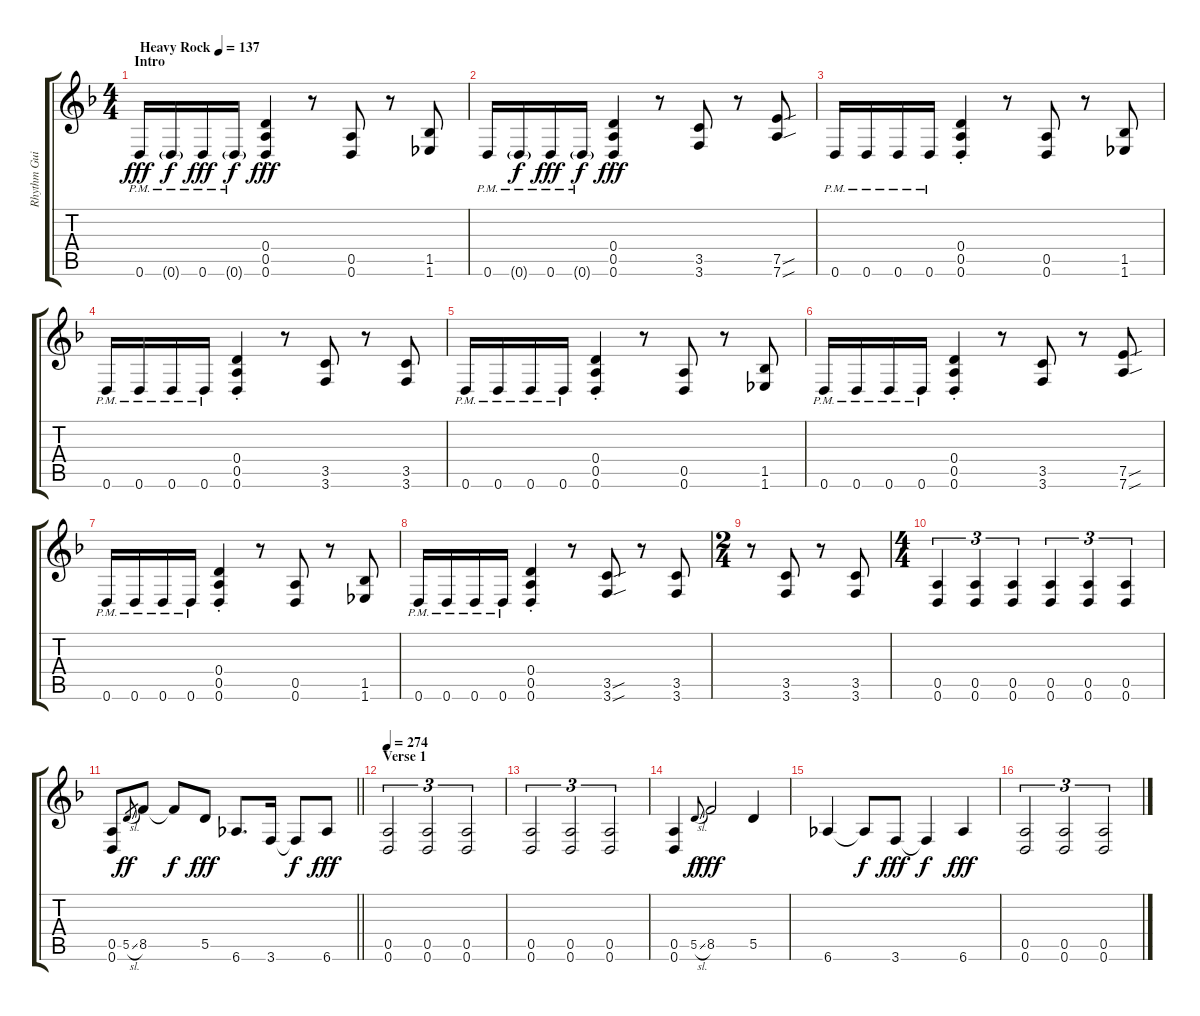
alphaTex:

\track ("Rhythm Guitar - left" "Rhythm Gui") {instrument distortionguitar}
\staff {score tabs}
\tuning (E4 B3 G3 D3 A2 D2) {hide}
\ts (4 4)
\section ("" "Intro")
\tempo (137 "Heavy Rock")
\clef g2
\ks dminor
0.6{pm}.16{dy fff volume 12 instrument distortionguitar} 0.6{g pm}.16{dy f} 0.6{pm}.16{dy fff} 0.6{g pm}.16{dy f} (0.4{st} 0.5{st} 0.6{st}).4{dy fff volume 9} r.8 (0.5 0.6).8 r.8 (1.5 1.6).8 |
0.6{pm}.16{volume 12} 0.6{g pm}.16{dy f} 0.6{pm}.16{dy fff} 0.6{g pm}.16{dy f} (0.4{st} 0.5{st} 0.6{st}).4{dy fff volume 9} r.8 (3.5 3.6).8 r.8 (7.5{sou} 7.6{sou}).8 |
0.6{pm}.16 0.6{pm}.16 0.6{pm}.16 0.6{pm}.16 (0.4{st} 0.5{st} 0.6{st}).4 r.8 (0.5 0.6).8 r.8 (1.5 1.6).8 |
0.6{pm}.16 0.6{pm}.16 0.6{pm}.16 0.6{pm}.16 (0.4{st} 0.5{st} 0.6{st}).4 r.8 (3.5 3.6).8 r.8 (3.5 3.6).8 |
0.6{pm}.16 0.6{pm}.16 0.6{pm}.16 0.6{pm}.16 (0.4{st} 0.5{st} 0.6{st}).4 r.8 (0.5 0.6).8 r.8 (1.5 1.6).8 |
0.6{pm}.16 0.6{pm}.16 0.6{pm}.16 0.6{pm}.16 (0.4{st} 0.5{st} 0.6{st}).4 r.8 (3.5 3.6).8 r.8 (7.5{sou} 7.6{sou}).8 |
0.6{pm}.16 0.6{pm}.16 0.6{pm}.16 0.6{pm}.16 (0.4{st} 0.5{st} 0.6{st}).4 r.8 (0.5 0.6).8 r.8 (1.5 1.6).8 |
0.6{pm}.16 0.6{pm}.16 0.6{pm}.16 0.6{pm}.16 (0.4{st} 0.5{st} 0.6{st}).4 r.8 (3.5{sou} 3.6{sou}).8 r.8 (3.5 3.6).8 |
\ts (2 4)
r.8 (3.5 3.6).8 r.8 (3.5 3.6).8 |
\ts (4 4)
(0.5 0.6).4{tu (3 2)} (0.5 0.6).4{tu (3 2)} (0.5 0.6).4{tu (3 2)} (0.5 0.6).4{tu (3 2)} (0.5 0.6).4{tu (3 2)} (0.5 0.6).4{tu (3 2)} |
\barLineRight lightlight
(0.5 0.6).8 5.5{sl}.8{gr dy ff} 8.5.8 8.5{t}.8{dy f} 5.5.8{dy fff} 6.6.8{d} 3.6.16 3.6{t}.8{dy f} 6.6.8{dy fff} |
\section ("" "Verse 1")
\tempo 274
(0.5 0.6).2{tu (3 2)} (0.5 0.6).2{tu (3 2)} (0.5 0.6).2{tu (3 2)} |
(0.5 0.6).2{tu (3 2)} (0.5 0.6).2{tu (3 2)} (0.5 0.6).2{tu (3 2)} |
(0.5 0.6).4 5.5{sl}.8{gr onbeat dy f} 8.5.2{dy fff} 5.5.4 |
6.6.4 6.6{t}.8{dy f} 3.6.8{dy fff} 3.6{t}.4{dy f} 6.6.4{dy fff} |
(0.5 0.6).2{tu (3 2)} (0.5 0.6).2{tu (3 2)} (0.5 0.6).2{tu (3 2)}
